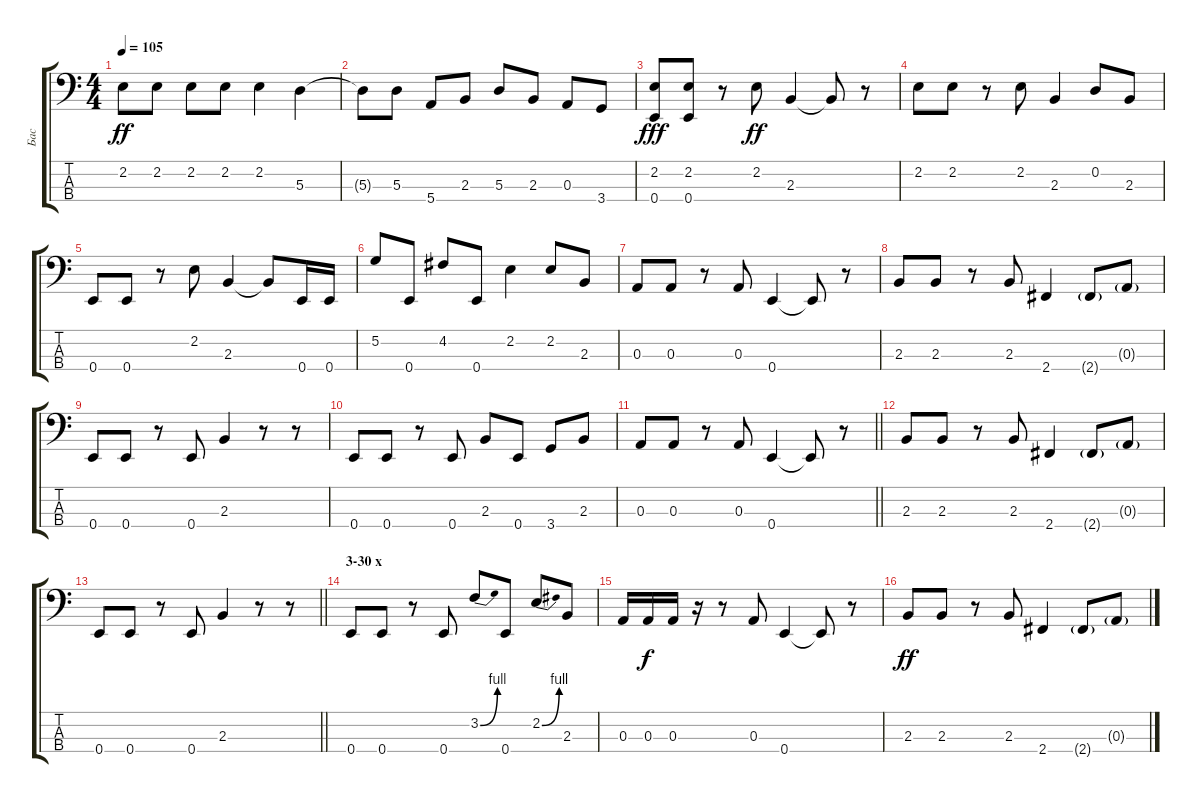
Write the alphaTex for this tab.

\track ("Бас" "Бас") {instrument electricbassfinger}
\staff {score tabs}
\tuning (G2 D2 A1 E1) {hide}
\ts (4 4)
\tempo 105
\clef f4
\ks c
2.2.8{dy ff} 2.2.8 2.2.8 2.2.8 2.2.4 5.3.4 |
5.3{t}.8 5.3.8 5.4.8 2.3.8 5.3.8 2.3.8 0.3.8 3.4.8 |
(2.2 0.4).8{dy fff} (2.2 0.4).8 r.8 2.2.8{dy ff} 2.3.4 2.3{t}.8 r.8 |
2.2.8 2.2.8 r.8 2.2.8 2.3.4 0.2.8 2.3.8 |
0.4.8 0.4.8 r.8 2.2.8 2.3.4 2.3{t}.8 0.4.16 0.4.16 |
5.2.8 0.4.8 4.2.8 0.4.8 2.2.4 2.2.8 2.3.8 |
0.3.8 0.3.8 r.8 0.3.8 0.4.4 0.4{t}.8 r.8 |
2.3.8 2.3.8 r.8 2.3.8 2.4.4 2.4{g}.8 0.3{g}.8 |
0.4.8 0.4.8 r.8 0.4.8 2.3.4 r.8 r.8 |
0.4.8 0.4.8 r.8 0.4.8 2.3.8 0.4.8 3.4.8 2.3.8 |
\barLineRight lightlight
0.3.8 0.3.8 r.8 0.3.8 0.4.4 0.4{t}.8 r.8 |
2.3.8 2.3.8 r.8 2.3.8 2.4.4 2.4{g}.8 0.3{g}.8 |
\barLineRight lightlight
0.4.8 0.4.8 r.8 0.4.8 2.3.4 r.8 r.8 |
\section ("" "3-30 x")
0.4.8 0.4.8 r.8 0.4.8 3.2{be (bend 0 0 60 4)}.8 0.4.8 2.2{be (bend 0 0 60 4)}.8 2.3.8 |
0.3.16 0.3.16{dy f} 0.3.16 r.16 r.8 0.3.8 0.4.4 0.4{t}.8 r.8 |
2.3.8{dy ff} 2.3.8 r.8 2.3.8 2.4.4 2.4{g}.8 0.3{g}.8
